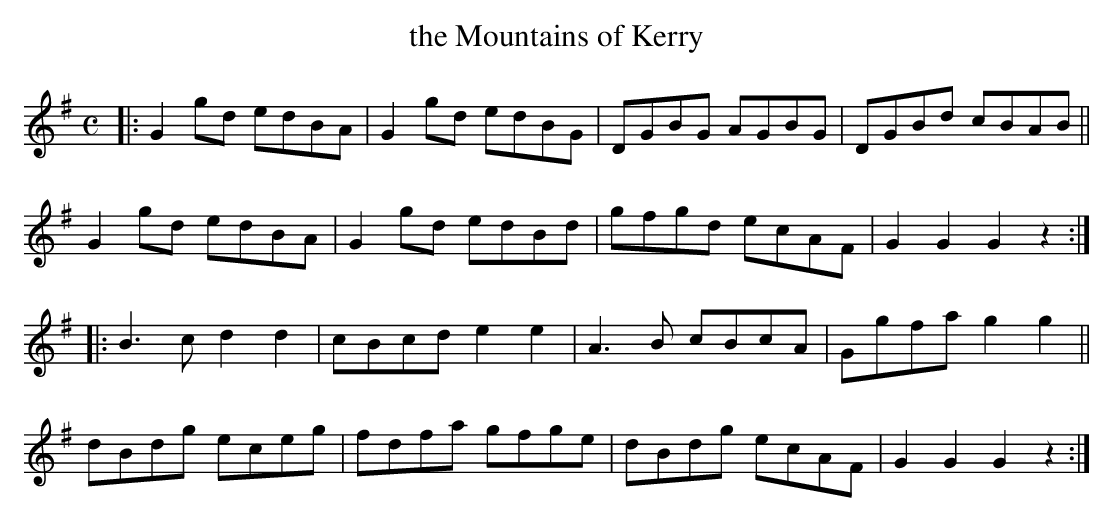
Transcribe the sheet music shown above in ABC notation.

X:1
T: the Mountains of Kerry
M: C
L: 1/8
K: G
|:\
G2gd edBA | G2gd edBG | DGBG AGBG | DGBd cBAB ||
G2gd edBA | G2gd edBd | gfgd ecAF | G2G2 G2z2 :|
|:\
B3c d2d2 | cBcd e2e2 | A3B cBcA | Ggfa g2g2 ||
dBdg eceg | fdfa gfge | dBdg ecAF | G2G2 G2z2 :|
